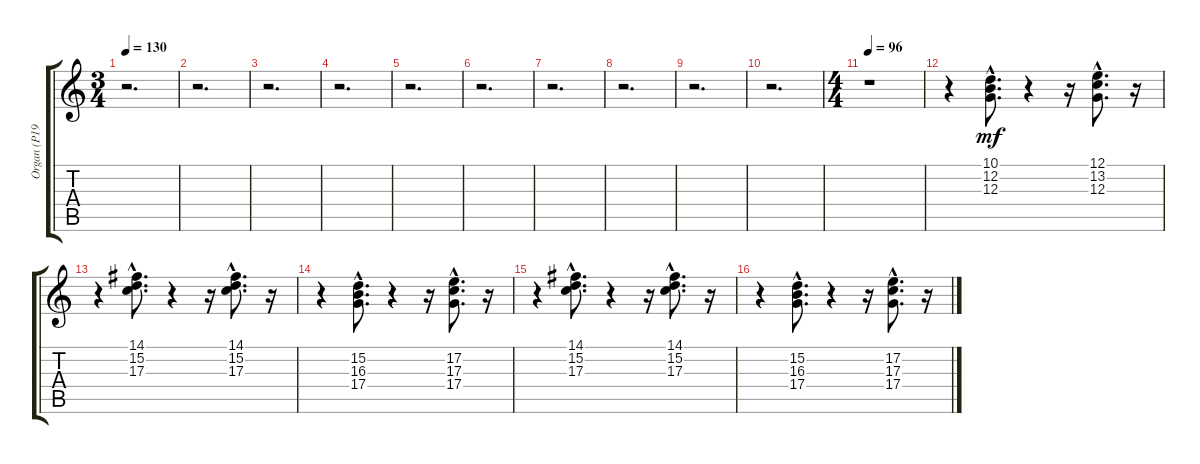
\track ("Organ (P19)" "Organ (P19") {instrument rockorgan}
\staff {score tabs}
\tuning (E4 B3 G3 D3 A2 E2) {hide}
\ts (3 4)
\tempo 130
\clef g2
\ks c
r.2{d dy f} |
r.2{d} |
r.2{d} |
r.2{d} |
r.2{d} |
r.2{d} |
r.2{d} |
r.2{d} |
r.2{d} |
r.2{d} |
\ts (4 4)
\tempo 96
r.1 |
r.4 (10.1{hac} 12.2{hac} 12.3{hac}).8{d dy mf} r.4 r.16 (12.1{hac} 13.2{hac} 12.3{hac}).8{d} r.16 |
r.4 (14.1{hac} 15.2{hac} 17.3{hac}).8{d} r.4 r.16 (14.1{hac} 15.2{hac} 17.3{hac}).8{d} r.16 |
r.4 (15.2{hac} 16.3{hac} 17.4{hac}).8{d} r.4 r.16 (17.2{hac} 17.3{hac} 17.4{hac}).8{d} r.16 |
r.4 (14.1{hac} 15.2{hac} 17.3{hac}).8{d} r.4 r.16 (14.1{hac} 15.2{hac} 17.3{hac}).8{d} r.16 |
r.4 (15.2{hac} 16.3{hac} 17.4{hac}).8{d} r.4 r.16 (17.2{hac} 17.3{hac} 17.4{hac}).8{d} r.16
